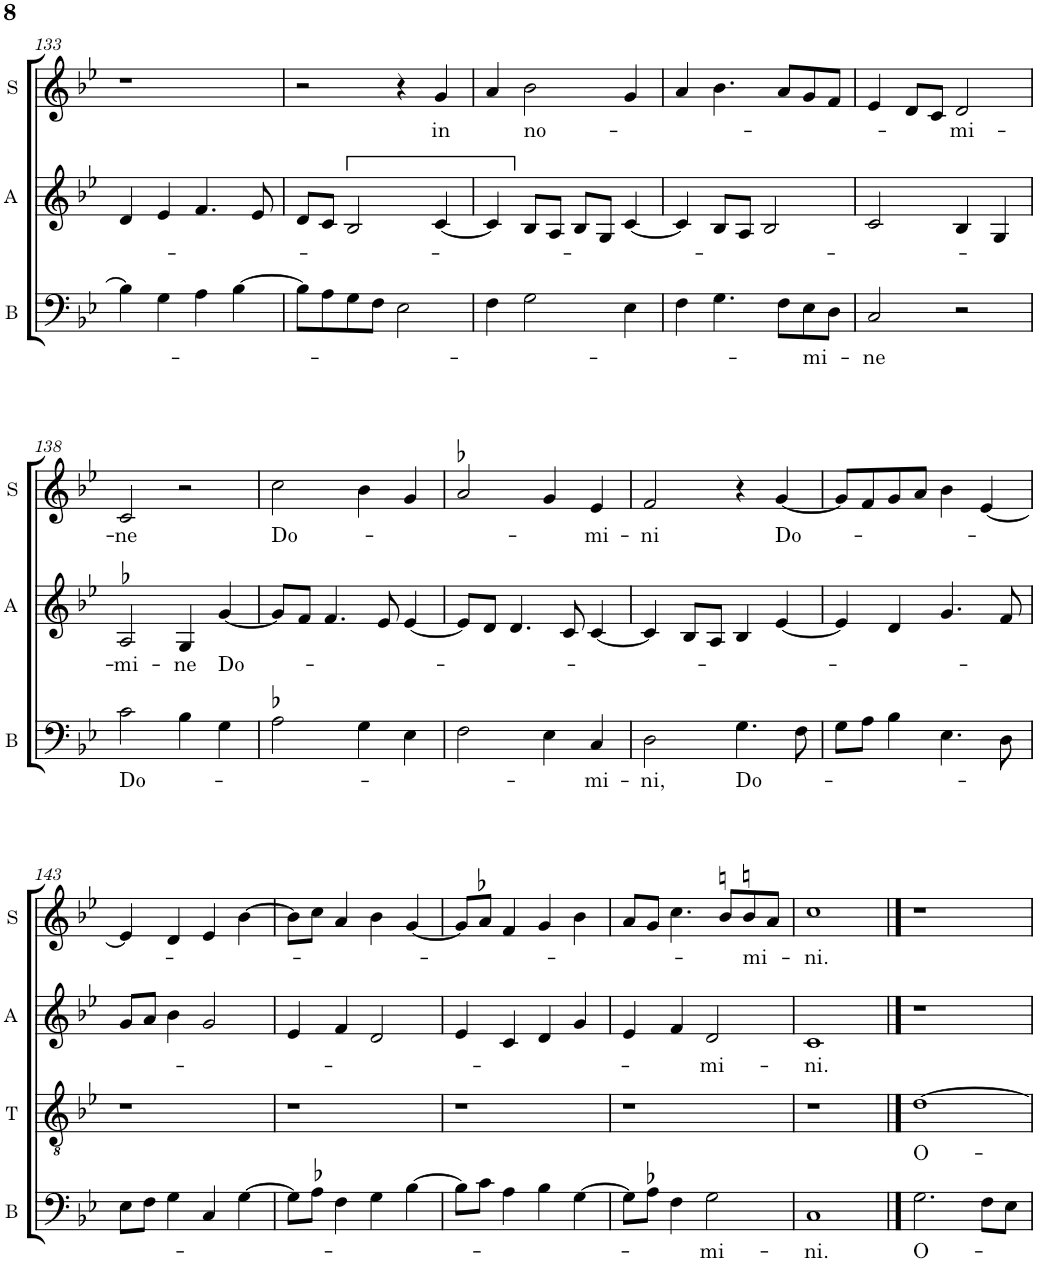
**kern	**text	**kern	**text	**kern	**text	**kern	**text
*part4	*part4	*part3	*part3	*part2	*part2	*part1	*part1
*staff4	*staff4	*staff3	*staff3	*staff2	*staff2	*staff1	*staff1
*I"B	*	*I"T	*	*I"A	*	*I"S	*
*I'B	*	*I'T	*	*I'A	*	*I'S	*
!!LO:PB:g=z
*clefF4	*	*clefGv2	*	*clefG2	*	*clefG2	*
*	*	*	*	*	*	*Trd4c7	*
*k[b-e-]	*	*k[b-e-]	*	*k[b-e-]	*	*k[b-e-]	*
*M2/2	*	*M2/2	*	*M2/2	*	*M2/2	*
*met(c|)	*	*met(c|)	*	*met(c|)	*	*met(c|)	*
=133	=133	=133	=133	=133	=133	=133	=133
4B-\]	.	1r	.	4d/	.	1r	.
4G\	.	.	.	4e-/	.	.	.
4A\	.	.	.	4.f/	.	.	.
[4B-\	.	.	.	.	.	.	.
.	.	.	.	8e-/	.	.	.
=134	=134	=134	=134	=134	=134	=134	=134
8B-\L]	.	1r	.	8d/L	.	2r	.
8A\	.	.	.	8c/J	.	.	.
8G\	.	.	.	2B-/	.	.	.
8F\J	.	.	.	.	.	.	.
2E-\	.	.	.	.	.	4r	.
!	!	!	!	!	!	!	!LO:LY:b
.	.	.	.	[4c/	.	4g/	in
=135	=135	=135	=135	=135	=135	=135	=135
4F\	.	1r	.	4c/]	.	4a/	.
!	!	!	!	!	!	!	!LO:LY:b
2G\	.	.	.	8B-/L	.	2b-\	no-
.	.	.	.	8A/J	.	.	.
.	.	.	.	8B-/L	.	.	.
.	.	.	.	8G/J	.	.	.
4E-\	.	.	.	[4c/	.	4g/	.
=136	=136	=136	=136	=136	=136	=136	=136
4F\	.	1r	.	4c/]	.	4a/	.
4.G\	.	.	.	8B-/L	.	4.b-\	.
.	.	.	.	8A/J	.	.	.
.	.	.	.	2B-/	.	.	.
8F\L	.	.	.	.	.	8a/L	.
!	!LO:LY:b	!	!	!	!	!	!
8E-\	-mi-	.	.	.	.	8g/	.
8D\J	.	.	.	.	.	8f/J	.
=137	=137	=137	=137	=137	=137	=137	=137
!	!LO:LY:b	!	!	!	!	!	!
2C/	-ne	1r	.	2c/	.	4e-/	.
.	.	.	.	.	.	8d/L	.
.	.	.	.	.	.	8c/J	.
!	!	!	!	!	!	!	!LO:LY:b
2r	.	.	.	4B-/	.	2d/	-mi-
.	.	.	.	4G/	.	.	.
!!LO:LB:g=z
=138	=138	=138	=138	=138	=138	=138	=138
!	!LO:LY:b	!	!	!	!LO:LY:b	!	!LO:LY:b
2c\	Do-	1r	.	2A-X/	-mi-	2c/	-ne
!	!	!	!	!	!LO:LY:b	!	!
4B-\	.	.	.	4G/	-ne	2r	.
!	!	!	!	!	!LO:LY:b	!	!
4G\	.	.	.	[4g/	Do-	.	.
=139	=139	=139	=139	=139	=139	=139	=139
!	!	!	!	!	!	!	!LO:LY:b
2A-X\	.	1r	.	8g/L]	.	2cc\	Do-
.	.	.	.	8f/J	.	.	.
.	.	.	.	4.f/	.	.	.
4G\	.	.	.	.	.	4b-\	.
.	.	.	.	8e-/	.	.	.
4E-\	.	.	.	[4e-/	.	4g/	.
=140	=140	=140	=140	=140	=140	=140	=140
2F\	.	1r	.	8e-/L]	.	2a-X/	.
.	.	.	.	8d/J	.	.	.
.	.	.	.	4.d/	.	.	.
4E-\	.	.	.	.	.	4g/	.
.	.	.	.	8c/	.	.	.
!	!LO:LY:b	!	!	!	!	!	!LO:LY:b
4C/	-mi-	.	.	[4c/	.	4e-/	-mi-
=141	=141	=141	=141	=141	=141	=141	=141
!	!LO:LY:b	!	!	!	!	!	!LO:LY:b
2D\	-ni,	1r	.	4c/]	.	2f/	-ni
.	.	.	.	8B-/L	.	.	.
.	.	.	.	8A/J	.	.	.
!	!LO:LY:b	!	!	!	!	!	!
4.G\	Do-	.	.	4B-/	.	4r	.
!	!	!	!	!	!	!	!LO:LY:b
.	.	.	.	[4e-/	.	[4g/	Do-
8F\	.	.	.	.	.	.	.
=142	=142	=142	=142	=142	=142	=142	=142
8G\L	.	1r	.	4e-/]	.	8g/L]	.
8A\J	.	.	.	.	.	8f/	.
4B-\	.	.	.	4d/	.	8g/	.
.	.	.	.	.	.	8a/J	.
4.E-\	.	.	.	4.g/	.	4b-\	.
.	.	.	.	.	.	[4e-/	.
8D\	.	.	.	8f/	.	.	.
!!LO:LB:g=z
=143	=143	=143	=143	=143	=143	=143	=143
8E-\L	.	1r	.	8g/L	.	4e-/]	.
8F\J	.	.	.	8a/J	.	.	.
4G\	.	.	.	4b-\	.	4d/	.
4C/	.	.	.	2g/	.	4e-/	.
[4G\	.	.	.	.	.	[4b-\	.
=144	=144	=144	=144	=144	=144	=144	=144
8G\L]	.	1r	.	4e-/	.	8b-\L]	.
8A-X\J	.	.	.	.	.	8cc\J	.
4F\	.	.	.	4f/	.	4a/	.
4G\	.	.	.	2d/	.	4b-\	.
[4B-\	.	.	.	.	.	[4g/	.
=145	=145	=145	=145	=145	=145	=145	=145
8B-\L]	.	1r	.	4e-/	.	8g/L]	.
8c\J	.	.	.	.	.	8a-X/J	.
4A\	.	.	.	4c/	.	4f/	.
4B-\	.	.	.	4d/	.	4g/	.
[4G\	.	.	.	4g/	.	4b-\	.
=146	=146	=146	=146	=146	=146	=146	=146
8G\L]	.	1r	.	4e-/	.	8a/L	.
8A-X\J	.	.	.	.	.	8g/J	.
4F\	.	.	.	4f/	.	4.cc\	.
!	!LO:LY:b	!	!	!	!LO:LY:b	!	!
2G\	-mi-	.	.	2d/	-mi-	.	.
.	.	.	.	.	.	8bn/L	.
!	!	!	!	!	!	!	!LO:LY:b
.	.	.	.	.	.	8bn/	-mi-
.	.	.	.	.	.	8a/J	.
=147	=147	=147	=147	=147	=147	=147	=147
!	!LO:LY:b	!	!	!	!LO:LY:b	!	!LO:LY:b
1C	-ni.	1r	.	1c	-ni.	1cc	-ni.
==148	==148	==148	==148	==148	==148	==148	==148
!	!LO:LY:b	!	!LO:LY:b	!	!	!	!
2.G\	O-	[1d	O-	1r	.	1r	.
8F\L	.	.	.	.	.	.	.
8E-\J	.	.	.	.	.	.	.
=	=	=	=	=	=	=	=
*-	*-	*-	*-	*-	*-	*-	*-
